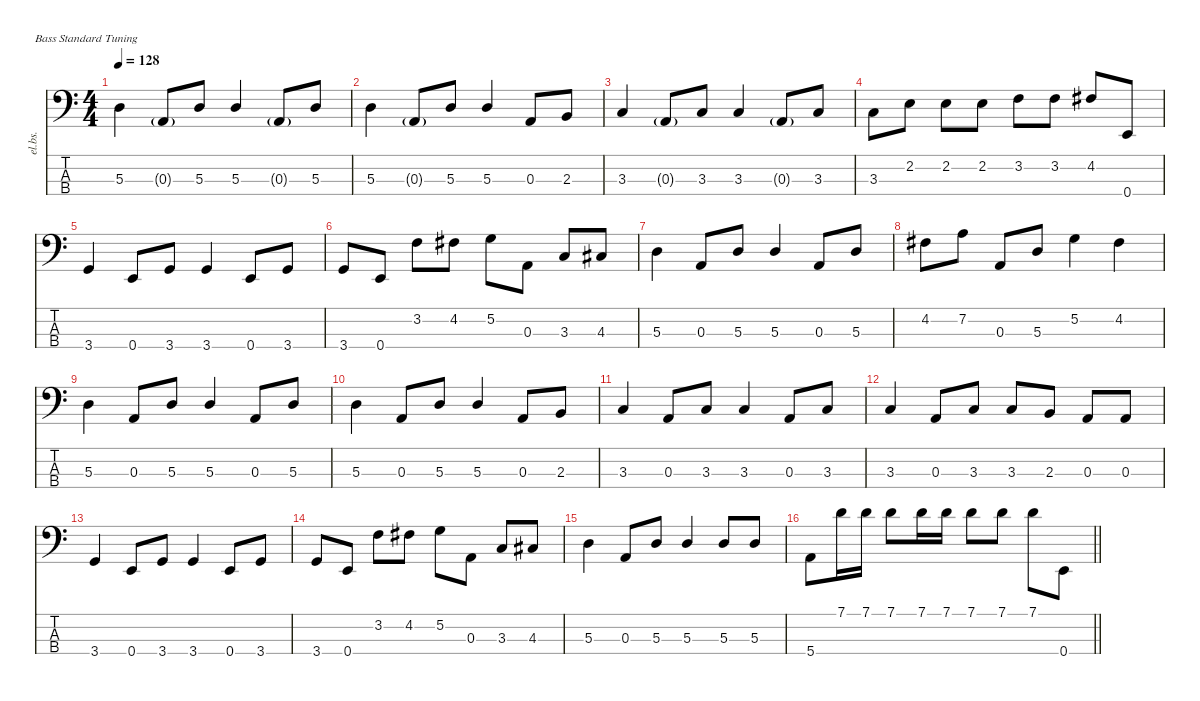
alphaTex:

\defaultSystemsLayout 4
\hideDynamics
\bracketExtendMode nobrackets
\otherSystemsTrackNameOrientation horizontal
\track ("Bass(Duff)" "el.bs.") {instrument electricbassfinger}
\staff {score tabs}
\tuning (G2 D2 A1 E1)
\ts (4 4)
\tempo 128
\clef f4
\ks c
5.3.4{dy f beam Down} 0.3{g}.8{dy mf beam Up} 5.3.8{dy f beam Up} 5.3.4{beam Up} 0.3{g}.8{dy mf beam Up} 5.3.8{dy f beam Up} |
5.3.4{beam Down} 0.3{g}.8{dy mf beam Up} 5.3.8{dy f beam Up} 5.3.4{beam Up} 0.3.8{beam Up} 2.3.8{beam Up} |
3.3.4{beam Up} 0.3{g}.8{dy mf beam Up} 3.3.8{dy f beam Up} 3.3.4{beam Up} 0.3{g}.8{dy mf beam Up} 3.3.8{dy f beam Up} |
3.3.8{beam Down} 2.2.8{beam Down} 2.2.8{beam Down} 2.2.8{beam Down} 3.2.8{beam Down} 3.2.8{beam Down} 4.2{acc #}.8{beam Up} 0.4.8{beam Up} |
3.4.4{beam Up} 0.4.8{beam Up} 3.4.8{beam Up} 3.4.4{beam Up} 0.4.8{beam Up} 3.4.8{beam Up} |
3.4.8{beam Up} 0.4.8{beam Up} 3.2.8{beam Down} 4.2{acc #}.8{beam Down} 5.2.8{beam Down} 0.3.8{beam Down} 3.3.8{beam Up} 4.3{acc #}.8{beam Up} |
5.3.4{beam Down} 0.3.8{beam Up} 5.3.8{beam Up} 5.3.4{beam Up} 0.3.8{beam Up} 5.3.8{beam Up} |
4.2{acc #}.8{beam Down} 7.2.8{beam Down} 0.3.8{beam Up} 5.3.8{beam Up} 5.2.4{beam Down} 4.2{acc #}.4{beam Down} |
5.3.4{beam Down} 0.3.8{beam Up} 5.3.8{beam Up} 5.3.4{beam Up} 0.3.8{beam Up} 5.3.8{beam Up} |
5.3.4{beam Down} 0.3.8{beam Up} 5.3.8{beam Up} 5.3.4{beam Up} 0.3.8{beam Up} 2.3.8{beam Up} |
3.3.4{beam Up} 0.3.8{beam Up} 3.3.8{beam Up} 3.3.4{beam Up} 0.3.8{beam Up} 3.3.8{beam Up} |
3.3.4{beam Up} 0.3.8{beam Up} 3.3.8{beam Up} 3.3.8{beam Up} 2.3.8{beam Up} 0.3.8{beam Up} 0.3.8{beam Up} |
3.4.4{beam Up} 0.4.8{beam Up} 3.4.8{beam Up} 3.4.4{beam Up} 0.4.8{beam Up} 3.4.8{beam Up} |
3.4.8{beam Up} 0.4.8{beam Up} 3.2.8{beam Down} 4.2{acc #}.8{beam Down} 5.2.8{beam Down} 0.3.8{beam Down} 3.3.8{beam Up} 4.3{acc #}.8{beam Up} |
5.3.4{beam Down} 0.3.8{beam Up} 5.3.8{beam Up} 5.3.4{beam Up} 5.3.8{beam Up} 5.3.8{beam Up} |
\barLineRight lightlight
5.4.8{beam Down} 7.1.16{beam Down} 7.1.16{beam Down} 7.1.8{beam Down} 7.1.16{beam Down} 7.1.16{beam Down} 7.1.8{beam Down} 7.1.8{beam Down} 7.1.8{beam Down} 0.4.8{beam Down}
